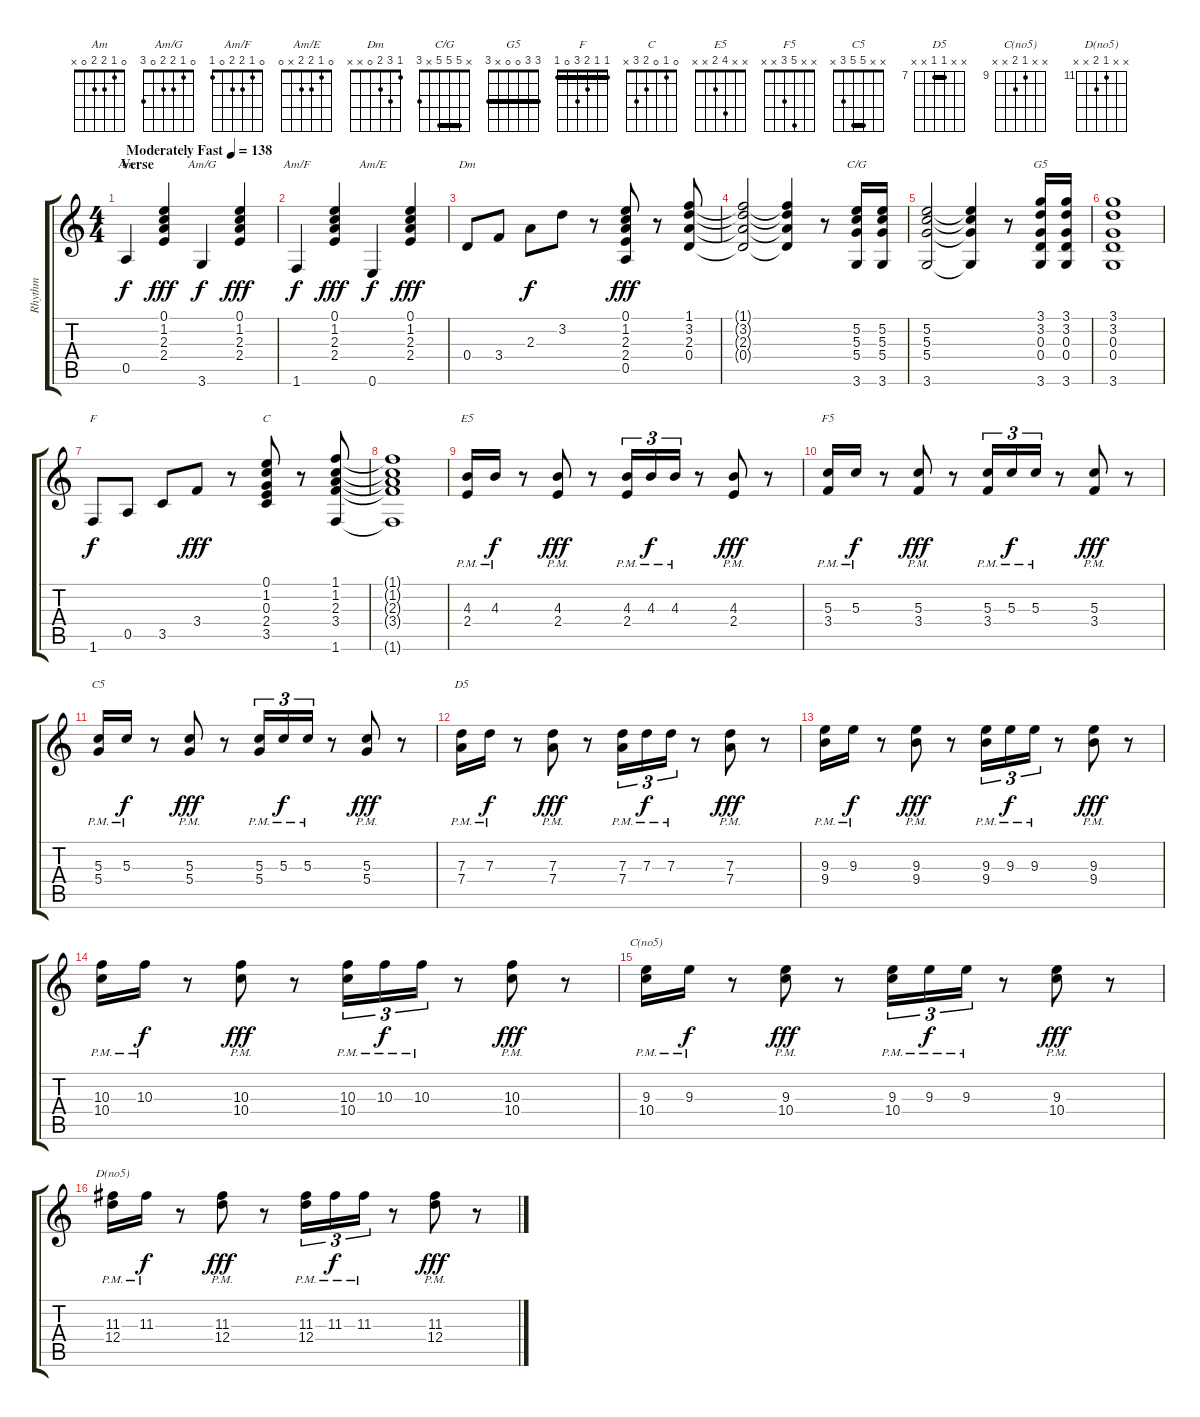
\track ("Rhythm" "Rhythm") {instrument electricguitarjazz}
\staff {score tabs}
\tuning (E4 B3 G3 D3 A2 E2) {hide}
\chord ("Am" 0 1 2 2 0 x)
\chord ("Am/G" 0 1 2 2 0 3)
\chord ("Am/F" 0 1 2 2 0 1)
\chord ("Am/E" 0 1 2 2 x 0)
\chord ("Dm" 1 3 2 0 x x)
\chord ("C/G" x 5 5 5 x 3) {barre 5}
\chord ("G5" 3 3 0 0 x 3) {barre 3}
\chord ("F" 1 1 2 3 0 1) {barre 1}
\chord ("C" 0 1 0 2 3 x)
\chord ("E5" x x 4 2 x x)
\chord ("F5" x x 5 3 x x)
\chord ("C5" x x 5 5 3 x) {barre 5}
\chord ("D5" x x 7 7 x x) {firstfret 7 barre 7}
\chord ("C(no5)" x x 9 10 x x) {firstfret 9}
\chord ("D(no5)" x x 11 12 x x) {firstfret 11}
\ts (4 4)
\section ("" "Verse")
\tempo (138 "Moderately Fast")
\clef g2
\ks c
0.5.4{ch "Am" dy f instrument electricguitarjazz} (0.1 1.2 2.3 2.4).4{dy fff} 3.6.4{ch "Am/G" dy f} (0.1 1.2 2.3 2.4).4{dy fff} |
1.6.4{ch "Am/F" dy f} (0.1 1.2 2.3 2.4).4{dy fff} 0.6.4{ch "Am/E" dy f} (0.1 1.2 2.3 2.4).4{dy fff} |
0.4.8{ch "Dm"} 3.4.8 2.3.8{dy f} 3.2.8 r.8 (0.1 1.2 2.3 2.4 0.5).8{dy fff} r.8 (1.1 3.2 2.3 0.4).8 |
(1.1{t} 3.2{t} 2.3{t} 0.4{t}).2 (1.1{t} 3.2{t} 2.3{t} 0.4{t}).4 r.8 (5.2 5.3 5.4 3.6).16{ch "C/G"} (5.2 5.3 5.4 3.6).16 |
(5.2 5.3 5.4 3.6).2 (5.2{t} 5.3{t} 5.4{t} 3.6{t}).4 r.8 (3.1 3.2 0.3 0.4 3.6).16{ch "G5"} (3.1 3.2 0.3 0.4 3.6).16 |
(3.1 3.2 0.3 0.4 3.6).1 |
1.6.8{ch "F" dy f} 0.5.8 3.5.8 3.4.8{dy fff} r.8 (0.1 1.2 0.3 2.4 3.5).8{ch "C"} r.8 (1.1 1.2 2.3 3.4 1.6).8 |
(1.1{t} 1.2{t} 2.3{t} 3.4{t} 1.6{t}).1 |
(4.3{pm} 2.4{pm}).16{ch "E5"} 4.3{pm}.16{dy f} r.8 (4.3{pm} 2.4{pm}).8{dy fff} r.8 (4.3{pm} 2.4{pm}).16{tu (3 2)} 4.3{pm}.16{tu (3 2) dy f} 4.3{pm}.16{tu (3 2)} r.8 (4.3{pm} 2.4{pm}).8{dy fff} r.8 |
(5.3{pm} 3.4{pm}).16{ch "F5"} 5.3{pm}.16{dy f} r.8 (5.3{pm} 3.4{pm}).8{dy fff} r.8 (5.3{pm} 3.4{pm}).16{tu (3 2)} 5.3{pm}.16{tu (3 2) dy f} 5.3{pm}.16{tu (3 2)} r.8 (5.3{pm} 3.4{pm}).8{dy fff} r.8 |
(5.3{pm} 5.4{pm}).16{ch "C5"} 5.3{pm}.16{dy f} r.8 (5.3{pm} 5.4{pm}).8{dy fff} r.8 (5.3{pm} 5.4{pm}).16{tu (3 2)} 5.3{pm}.16{tu (3 2) dy f} 5.3{pm}.16{tu (3 2)} r.8 (5.3{pm} 5.4{pm}).8{dy fff} r.8 |
(7.3{pm} 7.4{pm}).16{ch "D5"} 7.3{pm}.16{dy f} r.8 (7.3{pm} 7.4{pm}).8{dy fff} r.8 (7.3{pm} 7.4{pm}).16{tu (3 2)} 7.3{pm}.16{tu (3 2) dy f} 7.3{pm}.16{tu (3 2)} r.8 (7.3{pm} 7.4{pm}).8{dy fff} r.8 |
(9.3{pm} 9.4{pm}).16 9.3{pm}.16{dy f} r.8 (9.3{pm} 9.4{pm}).8{dy fff} r.8 (9.3{pm} 9.4{pm}).16{tu (3 2)} 9.3{pm}.16{tu (3 2) dy f} 9.3{pm}.16{tu (3 2)} r.8 (9.3{pm} 9.4{pm}).8{dy fff} r.8 |
(10.3{pm} 10.4{pm}).16 10.3{pm}.16{dy f} r.8 (10.3{pm} 10.4{pm}).8{dy fff} r.8 (10.3{pm} 10.4{pm}).16{tu (3 2)} 10.3{pm}.16{tu (3 2) dy f} 10.3{pm}.16{tu (3 2)} r.8 (10.3{pm} 10.4{pm}).8{dy fff} r.8 |
(9.3{pm} 10.4{pm}).16{ch "C(no5)"} 9.3{pm}.16{dy f} r.8 (9.3{pm} 10.4{pm}).8{dy fff} r.8 (9.3{pm} 10.4{pm}).16{tu (3 2)} 9.3{pm}.16{tu (3 2) dy f} 9.3{pm}.16{tu (3 2)} r.8 (9.3{pm} 10.4{pm}).8{dy fff} r.8 |
(11.3{pm} 12.4{pm}).16{ch "D(no5)"} 11.3{pm}.16{dy f} r.8 (11.3{pm} 12.4{pm}).8{dy fff} r.8 (11.3{pm} 12.4{pm}).16{tu (3 2)} 11.3{pm}.16{tu (3 2) dy f} 11.3{pm}.16{tu (3 2)} r.8 (11.3{pm} 12.4{pm}).8{dy fff} r.8
